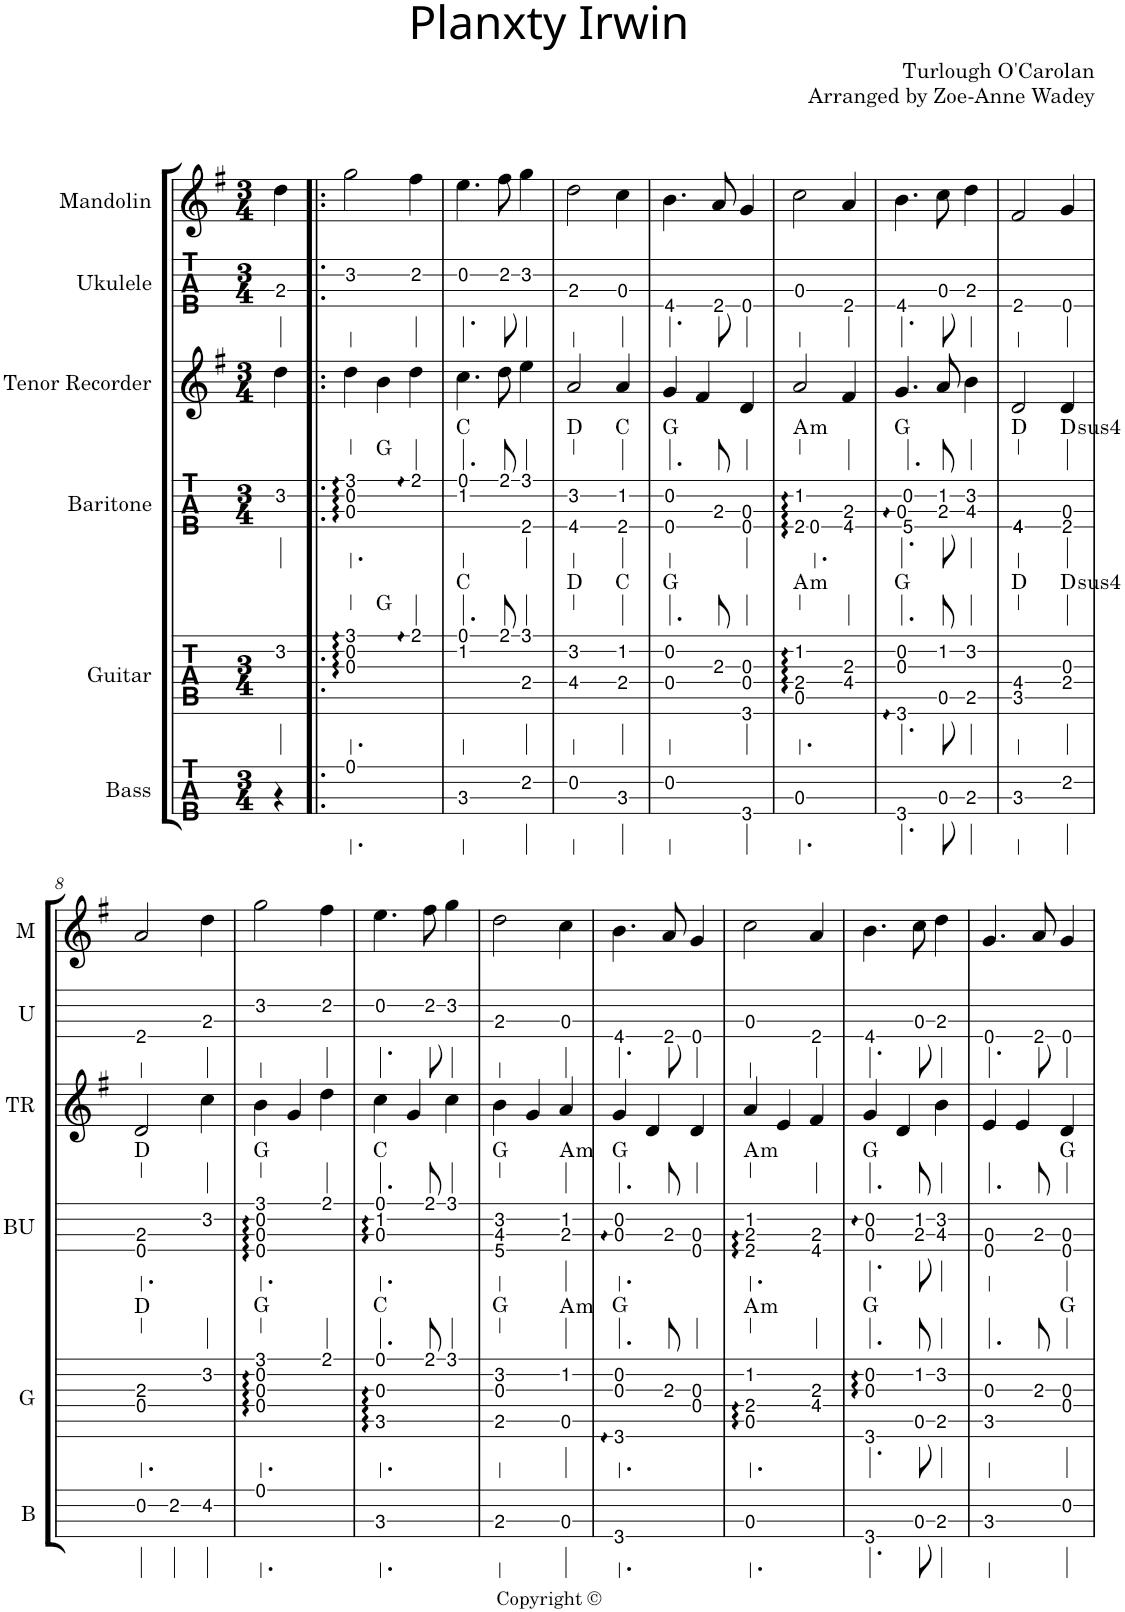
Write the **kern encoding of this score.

**kern	**kern	**harte	**kern	**harte	**kern	**kern	**kern
*part6	*part5	*part5	*part4	*part4	*part3	*part2	*part1
*staff6	*staff5	*	*staff4	*	*staff3	*staff2	*staff1
*I"Bass	*I"Guitar	*	*I"Baritone	*	*I"Tenor Recorder	*I"Ukulele	*I"Mandolin
*I'B	*I'G	*	*	*	*I'TR	*I'U	*I'M
*stria4	*stria6	*	*stria4	*	*	*stria4	*
*	*	*	*	*	*clefG2	*	*clefG2
*k[f#]	*k[f#]	*	*k[f#]	*	*k[f#]	*k[f#]	*k[f#]
*G:	*G:	*	*G:	*	*G:	*G:	*G:
*M3/4	*M3/4	*	*M3/4	*	*M3/4	*M3/4	*M3/4
=	=	=	=	=	=	=	=
4r	4d\	.	4d\	.	4dd\	4d\	4dd\
=1!|:	=1!|:	=1!|:	=1!|:	=1!|:	=1!|:	=1!|:	=1!|:
*stria4	*stria6	*	*stria4	*	*	*stria4	*
*	*^	*	*^	*	*	*	*
*	*	*^	*	*	*^	*	*	*	*
2.GG\	2g/	2.G\ 2.B\	4ryy	.	2g/	2.G\ 2.B\	4ryy	.	4dd\	2g\	2gg\
.	.	.	2ryy	G:maj	.	.	2ryy	G:maj	4b\	.	.
.	4f#/	.	.	.	4f#/	.	.	.	4dd\	4f#\	4ff#\
*	*	*v	*v	*	*	*	*	*	*	*	*
*	*	*	*	*	*v	*v	*	*	*	*
=2	=2	=2	=2	=2	=2	=2	=2	=2	=2
2CC\	4.e/	2c\	C:maj	4.e/	2c\	C:maj	4.cc\	4.e\	4.ee\
.	8f#/	.	.	8f#/	.	.	8dd\	8f#\	8ff#\
4EE\	4g/	4E\	.	4g/	4E\	.	4ee\	4g\	4gg\
=3	=3	=3	=3	=3	=3	=3	=3	=3	=3
2DD\	2d/	2F#\	D:maj	2d/	2F#\	D:maj	2a/	2d\	2dd\
4CC\	4c/	4E\	C:maj	4c/	4E\	C:maj	4a/	4c\	4cc\
=4	=4	=4	=4	=4	=4	=4	=4	=4	=4
2DD\	4.B/	2D\	G:maj	4.B/	2D\	G:maj	4g/	4.B\	4.b\
.	.	.	.	.	.	.	4f#/	.	.
.	8A/	.	.	8A/	.	.	.	8A\	8a/
4GGG\	4G/	4GG\ 4D\	.	4G/	4D\	.	4d/	4G\	4g/
=5	=5	=5	=5	=5	=5	=5	=5	=5	=5
!	!	!	!LO:H:kt=m	!	!	!LO:H:kt=m	!	!	!
2.AAA\	2E/ 2c/	2.AA\	A:min	2E/ 2c/	2.AA\	A:min	2a/	2c\	2cc\
.	4F#/ 4A/	.	.	4F#/ 4A/	.	.	4f#/	4A\	4a/
=6	=6	=6	=6	=6	=6	=6	=6	=6	=6
4.GGG\	4.G/ 4.B/	4.GG\	G:maj	4.G/ 4.B/	4.G\	G:maj	4.g/	4.B\	4.b\
8AAA\	8c/	8AA\	.	8c/	8A\	.	8a/	8c\	8cc\
4BBB\	4d/	4BB\	.	4d/	4B\	.	4b\	4d\	4dd\
=7	=7	=7	=7	=7	=7	=7	=7	=7	=7
2CC\	2F#/	2C\	D:maj	2F#/	2F#\	D:maj	2d/	2A\	2f#/
!	!	!	!LO:H:kt=4	!	!	!LO:H:kt=4	!	!	!
4EE\	4G/	4E\	D:sus4	4G/	4E\	D:sus4	4d/	4G\	4g/
!!LO:LB:g=z
=8	=8	=8	=8	=8	=8	=8	=8	=8	=8
4DD\	2A/	2.D\	D:maj	2A/	2.D\	D:maj	2d/	2A\	2a/
4EE\	.	.	.	.	.	.	.	.	.
4FF#\	4d/	.	.	4d/	.	.	4cc\	4d\	4dd\
=9	=9	=9	=9	=9	=9	=9	=9	=9	=9
2.GG\	2g/	2.D\ 2.G\ 2.B\	G:maj	2g/	2.D\ 2.G\ 2.B\	G:maj	4b\	2g\	2gg\
.	.	.	.	.	.	.	4g/	.	.
.	4f#/	.	.	4f#/	.	.	4dd\	4f#\	4ff#\
=10	=10	=10	=10	=10	=10	=10	=10	=10	=10
2.CC\	4.e/	2.C\ 2.G\	C:maj	4.e/	2.G\ 2.c\	C:maj	4cc\	4.e\	4.ee\
.	.	.	.	.	.	.	4g/	.	.
.	8f#/	.	.	8f#/	.	.	.	8f#\	8ff#\
.	4g/	.	.	4g/	.	.	4cc\	4g\	4gg\
=11	=11	=11	=11	=11	=11	=11	=11	=11	=11
2BBB\	2d/	2BB\ 2G\	G:maj	2d/	2G\ 2B\	G:maj	4b\	2d\	2dd\
.	.	.	.	.	.	.	4g/	.	.
!	!	!	!LO:H:kt=m	!	!	!LO:H:kt=m	!	!	!
4AAA\	4c/	4AA\	A:min	4c/	4A\	A:min	4a/	4c\	4cc\
=12	=12	=12	=12	=12	=12	=12	=12	=12	=12
2.GGG\	4.G/ 4.B/	2.GG\	G:maj	4.B/	2.G\	G:maj	4g/	4.B\	4.b\
.	.	.	.	.	.	.	4d/	.	.
.	8A/	.	.	8A/	.	.	.	8A\	8a/
.	4D/ 4G/	.	.	4D/ 4G/	.	.	4d/	4G\	4g/
=13	=13	=13	=13	=13	=13	=13	=13	=13	=13
!	!	!	!LO:H:kt=m	!	!	!LO:H:kt=m	!	!	!
2.AAA\	2c/	2.AA\ 2.E\	A:min	2c/	2.E\ 2.A\	A:min	4a/	2c\	2cc\
.	.	.	.	.	.	.	4e/	.	.
.	4F#/ 4A/	.	.	4F#/ 4A/	.	.	4f#/	4A\	4a/
=14	=14	=14	=14	=14	=14	=14	=14	=14	=14
4.GGG\	4.G/ 4.B/	4.GG\	G:maj	4.B/	4.G\	G:maj	4g/	4.B\	4.b\
.	.	.	.	.	.	.	4d/	.	.
8AAA\	8c/	8AA\	.	8c/	8A\	.	.	8c\	8cc\
4BBB\	4d/	4BB\	.	4d/	4B\	.	4b\	4d\	4dd\
=15	=15	=15	=15	=15	=15	=15	=15	=15	=15
2CC\	4.G/	2C\	.	4.G/	2D\	.	4e/	4.G\	4.g/
.	.	.	.	.	.	.	4e/	.	.
.	8A/	.	.	8A/	.	.	.	8A\	8a/
4DD\	4G/	4D\	G:maj	4G/	4D\	G:maj	4d/	4G\	4g/
*	*v	*v	*	*	*	*	*	*	*
*	*	*	*v	*v	*	*	*	*
=	=	=	=	=	=	=	=
*-	*-	*-	*-	*-	*-	*-	*-
